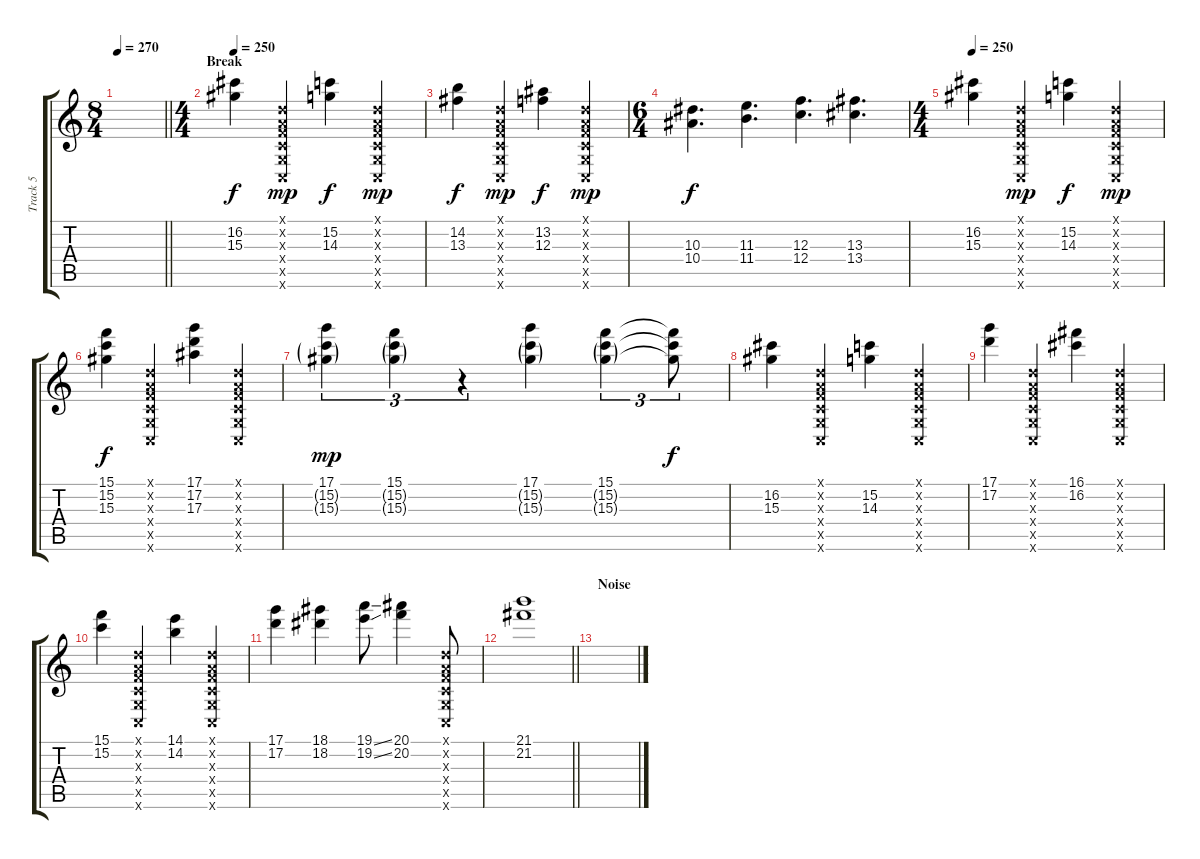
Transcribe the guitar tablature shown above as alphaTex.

\track ("Track 5" "Track 5") {instrument electricguitarjazz}
\staff {score tabs}
\tuning (D4 A3 F3 C3 G2 C2) {hide}
\ts (8 4)
\tempo 270
\clef g2
\barLineRight lightlight
\ks c
|
\ts (4 4)
\section ("" "Break")
\tempo 250
(16.2 15.3).4 (0.1{x} 0.2{x} 0.3{x} 0.4{x} 0.5{x} 0.6{x}).4{dy mp} (15.2 14.3).4{dy f} (0.1{x} 0.2{x} 0.3{x} 0.4{x} 0.5{x} 0.6{x}).4{dy mp} |
(14.2 13.3).4{dy f} (0.1{x} 0.2{x} 0.3{x} 0.4{x} 0.5{x} 0.6{x}).4{dy mp} (13.2 12.3).4{dy f} (0.1{x} 0.2{x} 0.3{x} 0.4{x} 0.5{x} 0.6{x}).4{dy mp} |
\ts (6 4)
(10.3 10.4).4{d dy f} (11.3 11.4).4{d} (12.3 12.4).4{d} (13.3 13.4).4{d} |
\ts (4 4)
\tempo 250
(16.2 15.3).4 (0.1{x} 0.2{x} 0.3{x} 0.4{x} 0.5{x} 0.6{x}).4{dy mp} (15.2 14.3).4{dy f} (0.1{x} 0.2{x} 0.3{x} 0.4{x} 0.5{x} 0.6{x}).4{dy mp} |
(15.1 15.2 15.3).4{dy f} (0.1{x} 0.2{x} 0.3{x} 0.4{x} 0.5{x} 0.6{x}).4 (17.1 17.2 17.3).4 (0.1{x} 0.2{x} 0.3{x} 0.4{x} 0.5{x} 0.6{x}).4 |
(17.1 15.2{g} 15.3{g}).4{tu (3 2) dy mp} (15.1 15.2{g} 15.3{g}).4{tu (3 2)} r.4{tu (3 2)} (17.1 15.2{g} 15.3{g}).4 (15.1 15.2{g} 15.3{g}).4{tu (3 2)} (15.1{t} 15.2{t} 15.3{t}).8{tu (3 2) dy f} |
(16.2 15.3).4 (0.1{x} 0.2{x} 0.3{x} 0.4{x} 0.5{x} 0.6{x}).4 (15.2 14.3).4 (0.1{x} 0.2{x} 0.3{x} 0.4{x} 0.5{x} 0.6{x}).4 |
(17.1 17.2).4 (0.1{x} 0.2{x} 0.3{x} 0.4{x} 0.5{x} 0.6{x}).4 (16.1 16.2).4 (0.1{x} 0.2{x} 0.3{x} 0.4{x} 0.5{x} 0.6{x}).4 |
(15.1 15.2).4 (0.1{x} 0.2{x} 0.3{x} 0.4{x} 0.5{x} 0.6{x}).4 (14.1 14.2).4 (0.1{x} 0.2{x} 0.3{x} 0.4{x} 0.5{x} 0.6{x}).4 |
(17.1 17.2).4 (18.1 18.2).4 (19.1{ss} 19.2{ss}).8 (20.1 20.2).4 (0.1{x} 0.2{x} 0.3{x} 0.4{x} 0.5{x} 0.6{x}).8 |
\barLineRight lightlight
(21.1 21.2).1 |
\section ("" "Noise")
